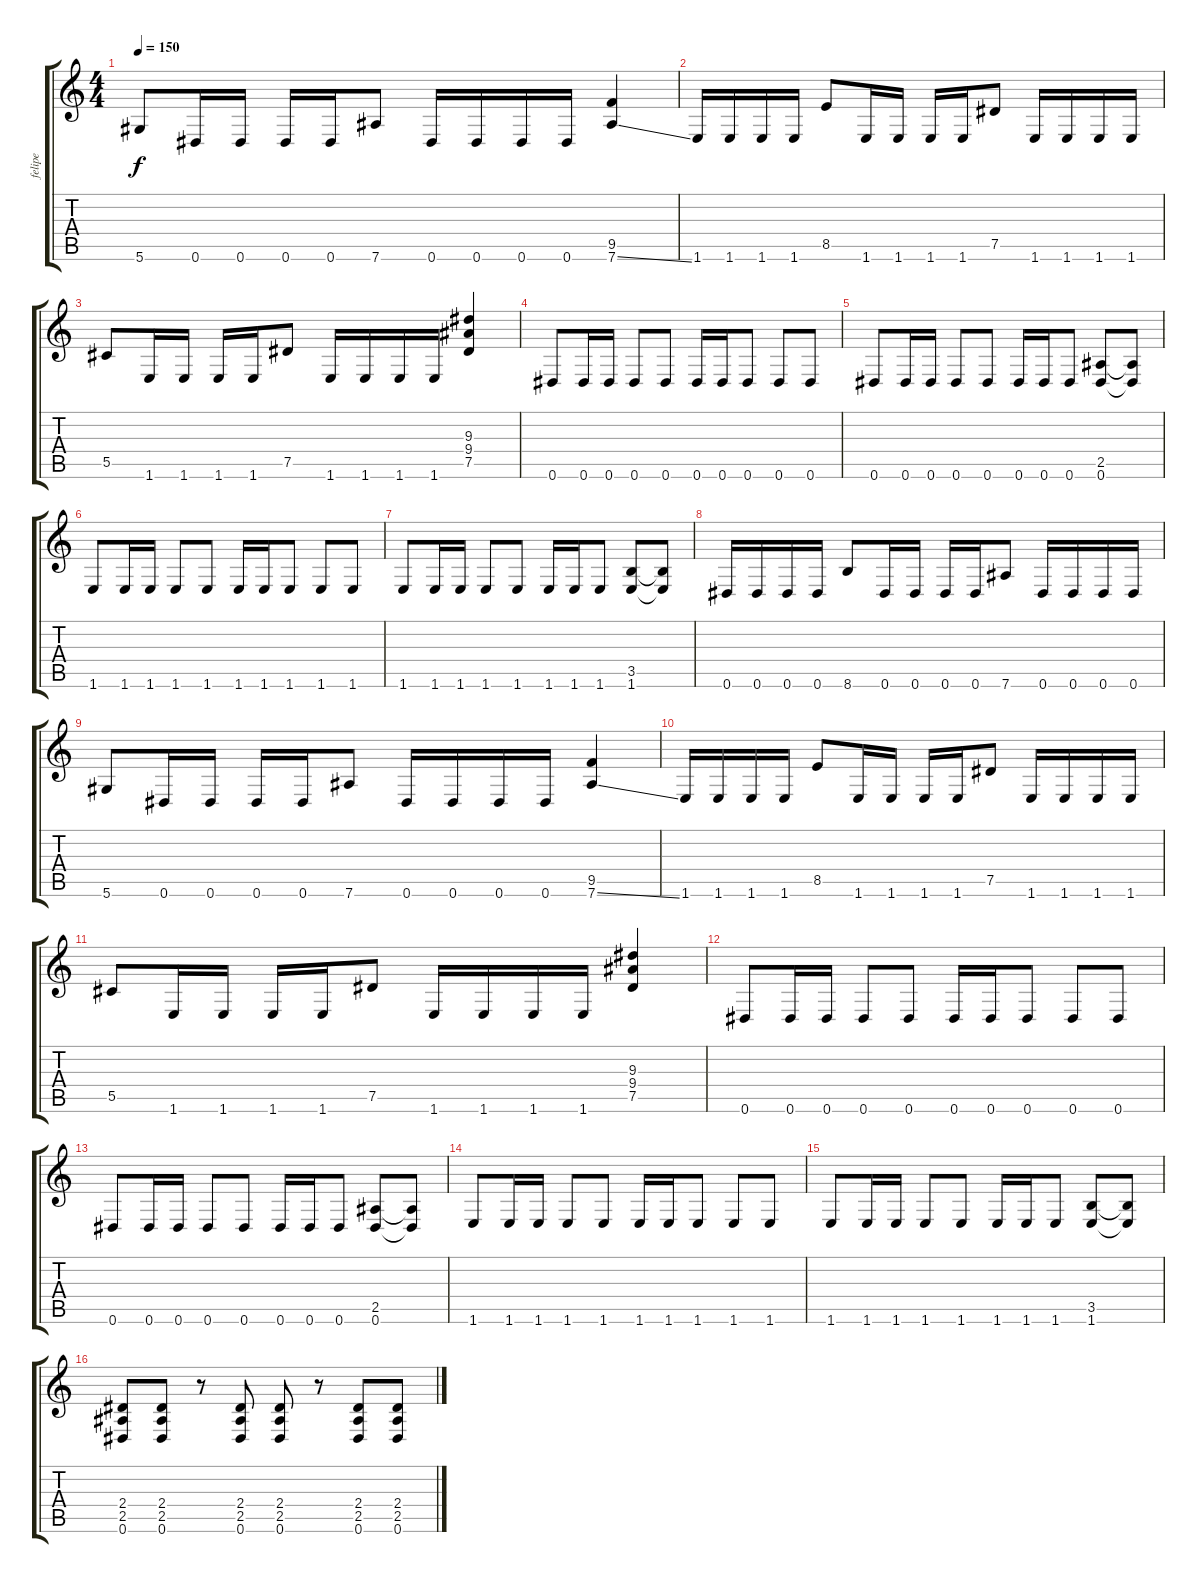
\track ("felipe" "felipe") {instrument distortionguitar}
\staff {score tabs}
\tuning (Eb4 Bb3 Gb3 Db3 Ab2 Eb2) {hide}
\ts (4 4)
\tempo 150
\clef g2
\ks c
5.6.8{dy f} 0.6.16 0.6.16 0.6.16 0.6.16 7.6.8 0.6.16 0.6.16 0.6.16 0.6.16 (9.5 7.6{ss}).4 |
1.6.16 1.6.16 1.6.16 1.6.16 8.5.8 1.6.16 1.6.16 1.6.16 1.6.16 7.5.8 1.6.16 1.6.16 1.6.16 1.6.16 |
5.5.8 1.6.16 1.6.16 1.6.16 1.6.16 7.5.8 1.6.16 1.6.16 1.6.16 1.6.16 (9.3 9.4 7.5).4 |
0.6.8 0.6.16 0.6.16 0.6.8 0.6.8 0.6.16 0.6.16 0.6.8 0.6.8 0.6.8 |
0.6.8 0.6.16 0.6.16 0.6.8 0.6.8 0.6.16 0.6.16 0.6.8 (2.5 0.6).8 (2.5{t} 0.6{t}).8 |
1.6.8 1.6.16 1.6.16 1.6.8 1.6.8 1.6.16 1.6.16 1.6.8 1.6.8 1.6.8 |
1.6.8 1.6.16 1.6.16 1.6.8 1.6.8 1.6.16 1.6.16 1.6.8 (3.5 1.6).8 (3.5{t} 1.6{t}).8 |
0.6.16 0.6.16 0.6.16 0.6.16 8.6.8 0.6.16 0.6.16 0.6.16 0.6.16 7.6.8 0.6.16 0.6.16 0.6.16 0.6.16 |
5.6.8 0.6.16 0.6.16 0.6.16 0.6.16 7.6.8 0.6.16 0.6.16 0.6.16 0.6.16 (9.5 7.6{ss}).4 |
1.6.16 1.6.16 1.6.16 1.6.16 8.5.8 1.6.16 1.6.16 1.6.16 1.6.16 7.5.8 1.6.16 1.6.16 1.6.16 1.6.16 |
5.5.8 1.6.16 1.6.16 1.6.16 1.6.16 7.5.8 1.6.16 1.6.16 1.6.16 1.6.16 (9.3 9.4 7.5).4 |
0.6.8 0.6.16 0.6.16 0.6.8 0.6.8 0.6.16 0.6.16 0.6.8 0.6.8 0.6.8 |
0.6.8 0.6.16 0.6.16 0.6.8 0.6.8 0.6.16 0.6.16 0.6.8 (2.5 0.6).8 (2.5{t} 0.6{t}).8 |
1.6.8 1.6.16 1.6.16 1.6.8 1.6.8 1.6.16 1.6.16 1.6.8 1.6.8 1.6.8 |
1.6.8 1.6.16 1.6.16 1.6.8 1.6.8 1.6.16 1.6.16 1.6.8 (3.5 1.6).8 (3.5{t} 1.6{t}).8 |
(2.4 2.5 0.6).8 (2.4 2.5 0.6).8 r.8 (2.4 2.5 0.6).8 (2.4 2.5 0.6).8 r.8 (2.4 2.5 0.6).8 (2.4 2.5 0.6).8
